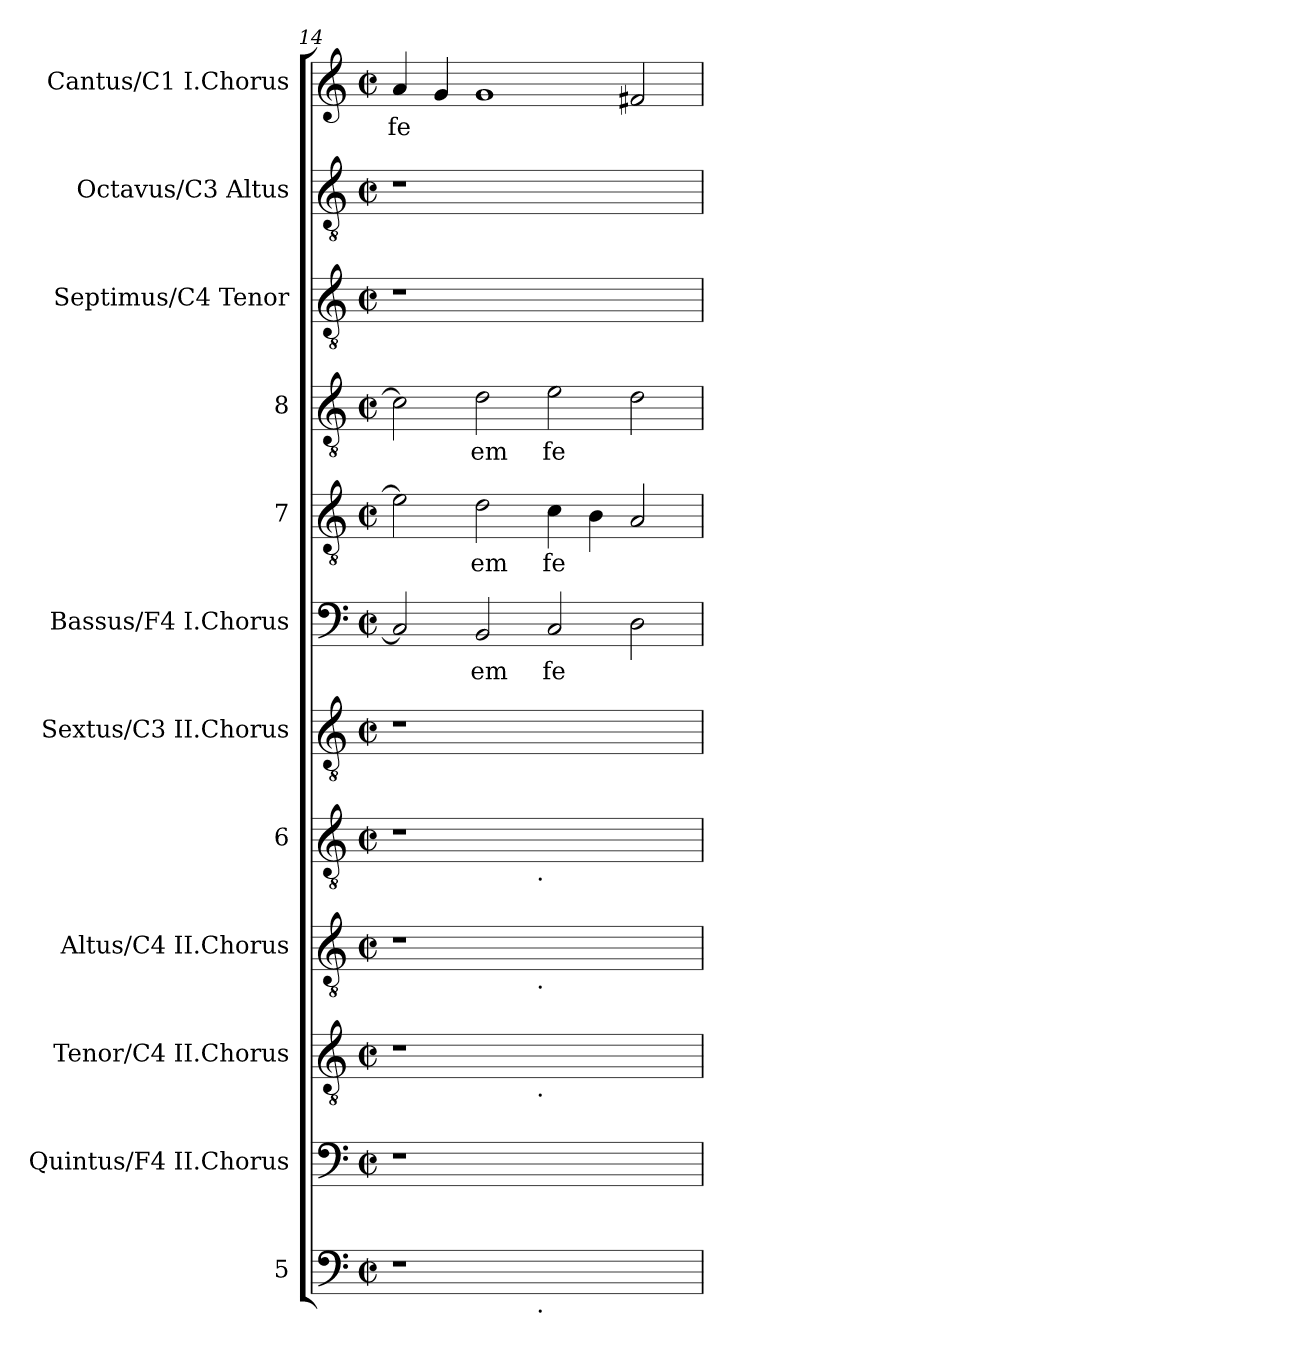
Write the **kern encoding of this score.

**kern	**kern	**kern	**kern	**kern	**kern	**kern	**text	**kern	**text	**kern	**text	**kern	**kern	**kern	**text
*part12	*part11	*part10	*part9	*part8	*part7	*part6	*part6	*part5	*part5	*part4	*part4	*part3	*part2	*part1	*part1
*staff12	*staff11	*staff10	*staff9	*staff8	*staff7	*staff6	*staff6	*staff5	*staff5	*staff4	*staff4	*staff3	*staff2	*staff1	*staff1
*I"5	*I"Quintus/F4  II.Chorus	*I"Tenor/C4  II.Chorus	*I"Altus/C4  II.Chorus	*I"6	*I"Sextus/C3  II.Chorus	*I"Bassus/F4  I.Chorus	*	*I"7	*	*I"8	*	*I"Septimus/C4  Tenor	*I"Octavus/C3  Altus	*I"Cantus/C1  I.Chorus	*
*	*	*I'T	*I'A	*	*	*I'B	*	*	*	*	*	*	*	*I'C	*
*clefF4	*clefF4	*clefGv2	*clefGv2	*clefGv2	*clefGv2	*clefF4	*	*clefGv2	*	*clefGv2	*	*clefGv2	*clefGv2	*clefG2	*
*k[]	*k[]	*k[]	*k[]	*k[]	*k[]	*k[]	*	*k[]	*	*k[]	*	*k[]	*k[]	*k[]	*
*C:	*C:	*C:	*C:	*C:	*C:	*C:	*	*C:	*	*C:	*	*C:	*C:	*C:	*
*M2/2	*M2/2	*M2/2	*M2/2	*M2/2	*M2/2	*M2/2	*	*M2/2	*	*M2/2	*	*M2/2	*M2/2	*M2/2	*
*met(c|)	*met(c|)	*met(c|)	*met(c|)	*met(c|)	*met(c|)	*met(c|)	*	*met(c|)	*	*met(c|)	*	*met(c|)	*met(c|)	*met(c|)	*
=14	=14	=14	=14	=14	=14	=14	=14	=14	=14	=14	=14	=14	=14	=14	=14
!	!	!	!	!	!	!	!LO:LY:b:cj	!	!LO:LY:b:cj	!	!LO:LY:b:cj	!	!	!	!LO:LY:b:cj
*^	*	*^	*^	*^	*	*	*	*	*	*	*	*	*	*	*
1r	2ryy	1r	1r	2ryy	1r	2ryy	1r	2ryy	1r	2C/]	--	2e\]	--	2c\]	--	1r	1r	4a/	fe-
!	!	!	!	!	!	!	!	!	!	!	!	!	!	!	!	!	!	!	!LO:LY:b:cj
.	.	.	.	.	.	.	.	.	.	.	.	.	.	.	.	.	.	4g/	--
!	!	!	!	!	!	!	!	!	!	!	!LO:LY:b:cj	!	!LO:LY:b:cj	!	!LO:LY:b:cj	!	!	!	!LO:LY:b:cj
.	4...ryy	.	.	4...ryy	.	4...ryy	.	4...ryy	.	2BB/	-em	2d\	-em	2d\	-em	.	.	1g	--
!	!	!	!	!	!	!	!	!LO:TX:b:t=.	!	!	!	!	!	!	!	!	!	!	!
!	!	!	!	!	!	!LO:TX:b:t=.	!	!	!	!	!	!	!	!	!	!	!	!	!
!	!	!	!	!LO:TX:b:t=.	!	!	!	!	!	!	!	!	!	!	!	!	!	!	!
!	!LO:TX:b:t=.	!	!	!	!	!	!	!	!	!	!	!	!	!	!	!	!	!	!
.	1ryy	.	.	1ryy	.	1ryy	.	1ryy	.	.	.	.	.	.	.	.	.	.	.
!	!	!	!	!	!	!	!	!	!	!	!LO:LY:b:cj	!	!LO:LY:b:cj	!	!LO:LY:b:cj	!	!	!	!
1ryy	.	1ryy	1ryy	.	1ryy	.	1ryy	.	1ryy	2C/	fe-	4c\	fe-	2e\	fe-	1ryy	1ryy	.	.
!	!	!	!	!	!	!	!	!	!	!	!	!	!LO:LY:b:cj	!	!	!	!	!	!
.	.	.	.	.	.	.	.	.	.	.	.	4B\	--	.	.	.	.	.	.
!	!	!	!	!	!	!	!	!	!	!	!LO:LY:b:cj	!	!LO:LY:b:cj	!	!LO:LY:b:cj	!	!	!	!LO:LY:b:cj
.	.	.	.	.	.	.	.	.	.	2D\	--	2A/	--	2d\	--	.	.	2f#X/	--
.	32ryy	.	.	32ryy	.	32ryy	.	32ryy	.	.	.	.	.	.	.	.	.	.	.
*	*	*	*v	*v	*	*	*v	*v	*	*	*	*	*	*	*	*	*	*	*
*v	*v	*	*	*v	*v	*	*	*	*	*	*	*	*	*	*	*	*
=	=	=	=	=	=	=	=	=	=	=	=	=	=	=	=
*-	*-	*-	*-	*-	*-	*-	*-	*-	*-	*-	*-	*-	*-	*-	*-
